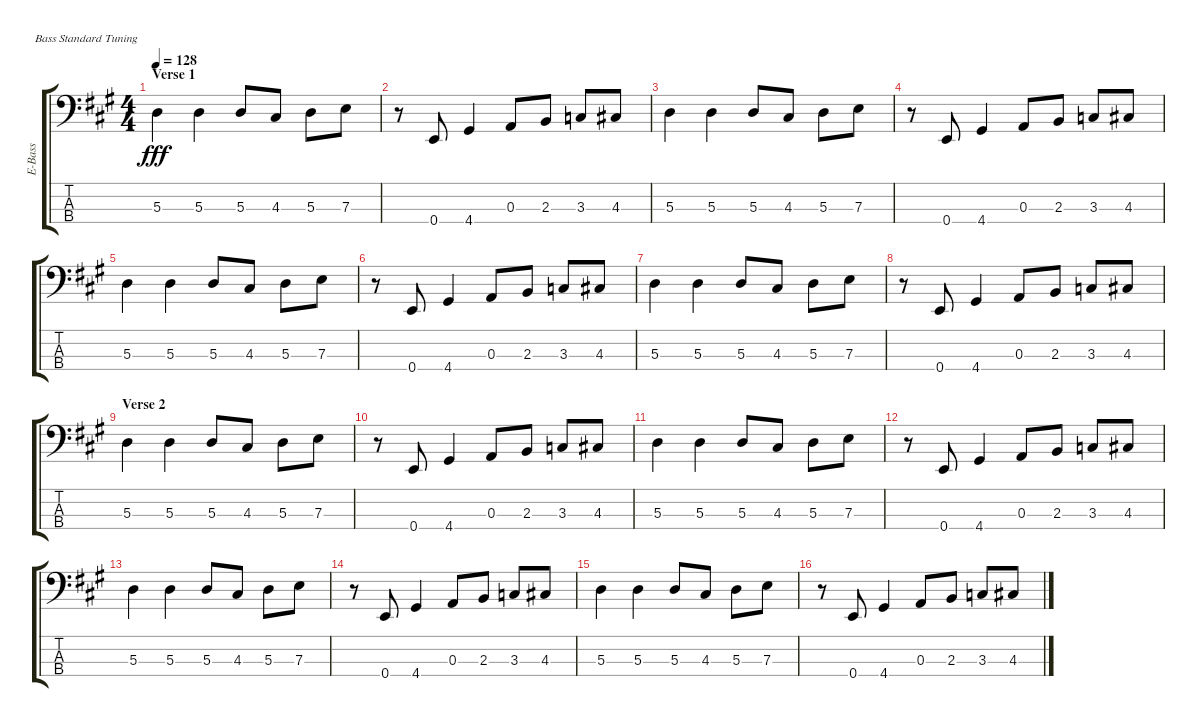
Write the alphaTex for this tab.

\defaultSystemsLayout 4
\bracketExtendMode groupsimilarinstruments
\otherSystemsTrackNameOrientation horizontal
\track ("Electric Bass" "E-Bass") {defaultSystemsLayout 4 solo instrument electricbassfinger}
\staff {score tabs}
\tuning (G2 D2 A1 E1)
\ts (4 4)
\section ("" "Verse 1")
\tempo 128
\clef f4
\ks a
5.3.4{dy fff} 5.3.4 5.3.8 4.3.8 5.3.8 7.3.8 |
r.8 0.4.8 4.4.4 0.3.8 2.3.8 3.3.8 4.3.8 |
5.3.4 5.3.4 5.3.8 4.3.8 5.3.8 7.3.8 |
r.8 0.4.8 4.4.4 0.3.8 2.3.8 3.3.8 4.3.8 |
5.3.4 5.3.4 5.3.8 4.3.8 5.3.8 7.3.8 |
r.8 0.4.8 4.4.4 0.3.8 2.3.8 3.3.8 4.3.8 |
5.3.4 5.3.4 5.3.8 4.3.8 5.3.8 7.3.8 |
r.8 0.4.8 4.4.4 0.3.8 2.3.8 3.3.8 4.3.8 |
\section ("" "Verse 2")
5.3.4 5.3.4 5.3.8 4.3.8 5.3.8 7.3.8 |
r.8 0.4.8 4.4.4 0.3.8 2.3.8 3.3.8 4.3.8 |
5.3.4 5.3.4 5.3.8 4.3.8 5.3.8 7.3.8 |
r.8 0.4.8 4.4.4 0.3.8 2.3.8 3.3.8 4.3.8 |
5.3.4 5.3.4 5.3.8 4.3.8 5.3.8 7.3.8 |
r.8 0.4.8 4.4.4 0.3.8 2.3.8 3.3.8 4.3.8 |
5.3.4 5.3.4 5.3.8 4.3.8 5.3.8 7.3.8 |
r.8 0.4.8 4.4.4 0.3.8 2.3.8 3.3.8 4.3.8
